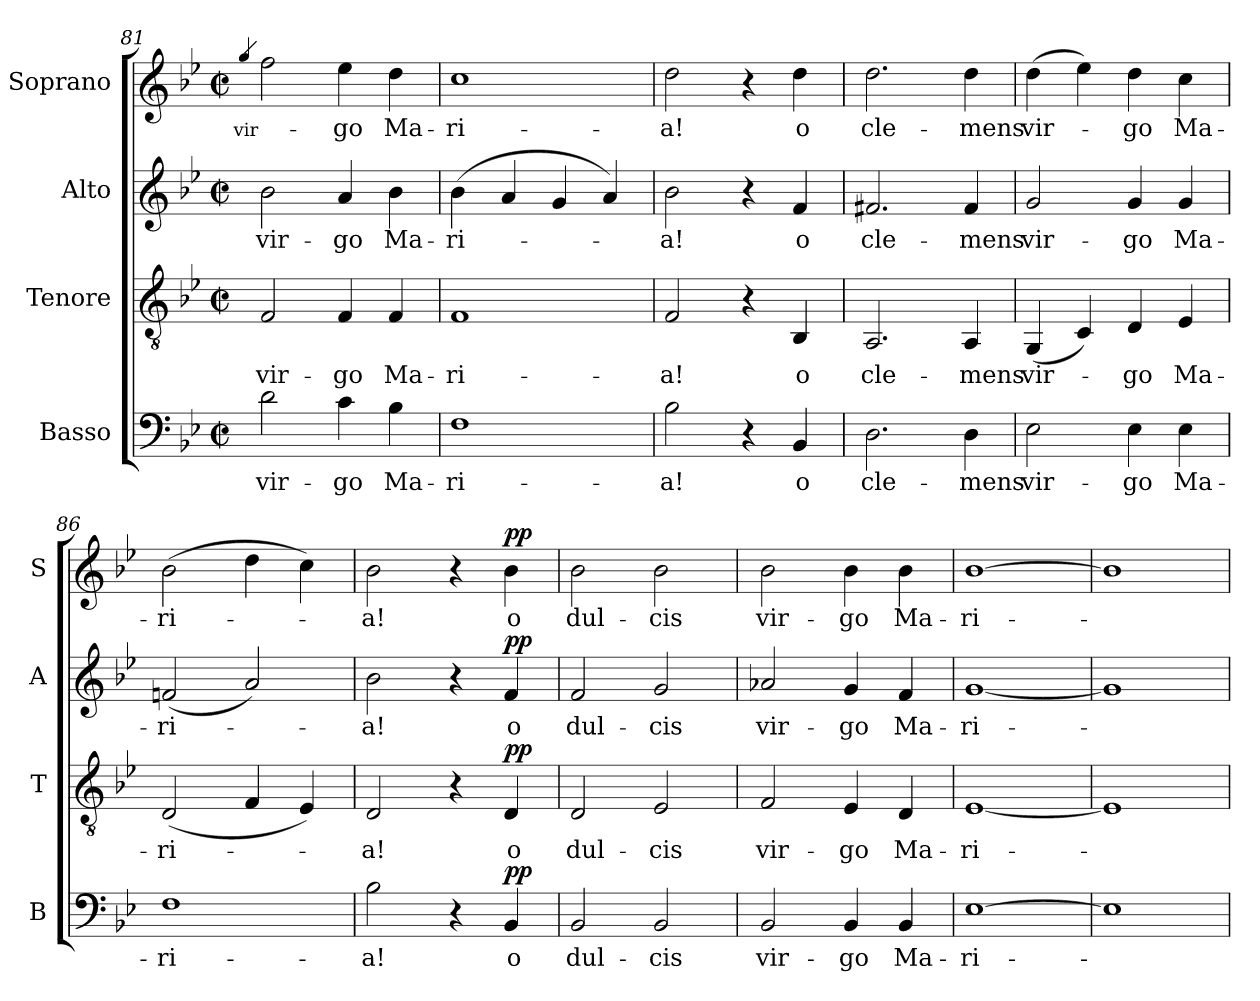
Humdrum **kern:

**kern	**text	**dynam	**kern	**text	**dynam	**kern	**text	**dynam	**kern	**text	**dynam
*part4	*part4	*part4	*part3	*part3	*part3	*part2	*part2	*part2	*part1	*part1	*part1
*staff4	*staff4	*staff4	*staff3	*staff3	*staff3	*staff2	*staff2	*staff2	*staff1	*staff1	*staff1
*I"Basso	*	*	*I"Tenore	*	*	*I"Alto	*	*	*I"Soprano	*	*
*I'B	*	*	*I'T	*	*	*I'A	*	*	*I'S	*	*
*clefF4	*	*	*clefGv2	*	*	*clefG2	*	*	*clefG2	*	*
*k[b-e-]	*	*	*k[b-e-]	*	*	*k[b-e-]	*	*	*k[b-e-]	*	*
*B-:	*	*	*B-:	*	*	*B-:	*	*	*B-:	*	*
*M2/2	*	*	*M2/2	*	*	*M2/2	*	*	*M2/2	*	*
*met(c|)	*	*	*met(c|)	*	*	*met(c|)	*	*	*met(c|)	*	*
=81	=81	=81	=81	=81	=81	=81	=81	=81	=81	=81	=81
!	!	!	!	!	!	!	!	!	!	!LO:LY:b:color=#000000	!
.	.	.	.	.	.	.	.	.	4qggi/	vir-	.
!	!LO:LY:b:color=#000000	!	!	!	!	!	!	!	!	!	!
!	!	!	!	!LO:LY:b:color=#000000	!	!	!	!	!	!	!
!	!	!	!	!	!	!	!LO:LY:b:color=#000000	!	!	!	!
2di\	vir-	.	2Fi/	vir-	.	2b-i\	vir-	.	2ffi\	.	.
!	!LO:LY:b:color=#000000	!	!	!	!	!	!	!	!	!	!
!	!	!	!	!LO:LY:b:color=#000000	!	!	!	!	!	!	!
!	!	!	!	!	!	!	!LO:LY:b:color=#000000	!	!	!	!
!	!	!	!	!	!	!	!	!	!	!LO:LY:b:color=#000000	!
4ci\	-go	.	4Fi/	-go	.	4ai/	-go	.	4ee-i\	go	.
!	!LO:LY:b:color=#000000	!	!	!	!	!	!	!	!	!	!
!	!	!	!	!LO:LY:b:color=#000000	!	!	!	!	!	!	!
!	!	!	!	!	!	!	!LO:LY:b:color=#000000	!	!	!	!
!	!	!	!	!	!	!	!	!	!	!LO:LY:b:color=#000000	!
4B-i\	Ma-	.	4Fi/	Ma-	.	4b-i\	Ma-	.	4ddi\	Ma-	.
!!LO:LB:g=z
=82	=82	=82	=82	=82	=82	=82	=82	=82	=82	=82	=82
!	!LO:LY:b:color=#000000	!	!	!	!	!	!	!	!	!	!
!	!	!	!	!LO:LY:b:color=#000000	!	!	!	!	!	!	!
!	!	!	!	!	!	!	!LO:LY:b:color=#000000	!	!	!	!
!	!	!	!	!	!	!	!	!	!	!LO:LY:b:color=#000000	!
1Fi	-ri-	.	1Fi	-ri-	.	(4b-i\	-ri-	.	1cci	-ri-	.
.	.	.	.	.	.	4ai/	.	.	.	.	.
.	.	.	.	.	.	4gi/	.	.	.	.	.
.	.	.	.	.	.	4ai/)	.	.	.	.	.
=83	=83	=83	=83	=83	=83	=83	=83	=83	=83	=83	=83
!	!LO:LY:b:color=#000000	!	!	!	!	!	!	!	!	!	!
!	!	!	!	!LO:LY:b:color=#000000	!	!	!	!	!	!	!
!	!	!	!	!	!	!	!LO:LY:b:color=#000000	!	!	!	!
!	!	!	!	!	!	!	!	!	!	!LO:LY:b:color=#000000	!
2B-i\	-a!	.	2Fi/	-a!	.	2b-i\	-a!	.	2ddi\	-a!	.
4r	.	.	4r	.	.	4r	.	.	4r	.	.
!	!LO:LY:b:color=#000000	!	!	!	!	!	!	!	!	!	!
!	!	!	!	!LO:LY:b:color=#000000	!	!	!	!	!	!	!
!	!	!	!	!	!	!	!LO:LY:b:color=#000000	!	!	!	!
!	!	!	!	!	!	!	!	!	!	!LO:LY:b:color=#000000	!
4BB-i/	o	.	4BB-i/	o	.	4fi/	o	.	4ddi\	o	.
=84	=84	=84	=84	=84	=84	=84	=84	=84	=84	=84	=84
!	!LO:LY:b:color=#000000	!	!	!	!	!	!	!	!	!	!
!	!	!	!	!LO:LY:b:color=#000000	!	!	!	!	!	!	!
!	!	!	!	!	!	!	!LO:LY:b:color=#000000	!	!	!	!
!	!	!	!	!	!	!	!	!	!	!LO:LY:b:color=#000000	!
2.Di\	cle-	.	2.AAi/	cle-	.	2.f#Xi/	cle-	.	2.ddi\	cle-	.
!	!LO:LY:b:color=#000000	!	!	!	!	!	!	!	!	!	!
!	!	!	!	!LO:LY:b:color=#000000	!	!	!	!	!	!	!
!	!	!	!	!	!	!	!LO:LY:b:color=#000000	!	!	!	!
!	!	!	!	!	!	!	!	!	!	!LO:LY:b:color=#000000	!
4Di\	-mens	.	4AAi/	-mens	.	4f#i/	-mens	.	4ddi\	-mens	.
=85	=85	=85	=85	=85	=85	=85	=85	=85	=85	=85	=85
!	!LO:LY:b:color=#000000	!	!	!	!	!	!	!	!	!	!
!	!	!	!	!LO:LY:b:color=#000000	!	!	!	!	!	!	!
!	!	!	!	!	!	!	!LO:LY:b:color=#000000	!	!	!	!
!	!	!	!	!	!	!	!	!	!	!LO:LY:b:color=#000000	!
2E-i\	vir-	.	(4GGi/	vir-	.	2gi/	vir-	.	(4ddi\	vir-	.
.	.	.	4Ci/)	.	.	.	.	.	4ee-i\)	.	.
!	!LO:LY:b:color=#000000	!	!	!	!	!	!	!	!	!	!
!	!	!	!	!LO:LY:b:color=#000000	!	!	!	!	!	!	!
!	!	!	!	!	!	!	!LO:LY:b:color=#000000	!	!	!	!
!	!	!	!	!	!	!	!	!	!	!LO:LY:b:color=#000000	!
4E-i\	-go	.	4Di/	-go	.	4gi/	-go	.	4ddi\	-go	.
!	!LO:LY:b:color=#000000	!	!	!	!	!	!	!	!	!	!
!	!	!	!	!LO:LY:b:color=#000000	!	!	!	!	!	!	!
!	!	!	!	!	!	!	!LO:LY:b:color=#000000	!	!	!	!
!	!	!	!	!	!	!	!	!	!	!LO:LY:b:color=#000000	!
4E-i\	Ma-	.	4E-i/	Ma-	.	4gi/	Ma-	.	4cci\	Ma-	.
=86	=86	=86	=86	=86	=86	=86	=86	=86	=86	=86	=86
!	!LO:LY:b:color=#000000	!	!	!	!	!	!	!	!	!	!
!	!	!	!	!LO:LY:b:color=#000000	!	!	!	!	!	!	!
!	!	!	!	!	!	!	!LO:LY:b:color=#000000	!	!	!	!
!	!	!	!	!	!	!	!	!	!	!LO:LY:b:color=#000000	!
1Fi	-ri-	.	(2Di/	-ri-	.	(2fni/	-ri-	.	(2b-i\	-ri-	.
.	.	.	4Fi/	.	.	2ai/)	.	.	4ddi\	.	.
.	.	.	4E-i/)	.	.	.	.	.	4cci\)	.	.
=87	=87	=87	=87	=87	=87	=87	=87	=87	=87	=87	=87
!	!LO:LY:b:color=#000000	!	!	!	!	!	!	!	!	!	!
!	!	!	!	!LO:LY:b:color=#000000	!	!	!	!	!	!	!
!	!	!	!	!	!	!	!LO:LY:b:color=#000000	!	!	!	!
!	!	!	!	!	!	!	!	!	!	!LO:LY:b:color=#000000	!
2B-i\	-a!	.	2Di/	-a!	.	2b-i\	-a!	.	2b-i\	-a!	.
4r	.	.	4r	.	.	4r	.	.	4r	.	.
!	!LO:LY:b:color=#000000	!	!	!	!	!	!	!	!	!	!
!	!	!	!	!LO:LY:b:color=#000000	!	!	!	!	!	!	!
!	!	!	!	!	!	!	!LO:LY:b:color=#000000	!	!	!	!
!	!	!	!	!	!	!	!	!	!	!LO:LY:b:color=#000000	!
4BB-i/	o	pp	4Di/	o	pp	4fi/	o	pp	4b-i\	o	pp
=88	=88	=88	=88	=88	=88	=88	=88	=88	=88	=88	=88
!	!LO:LY:b:color=#000000	!	!	!	!	!	!	!	!	!	!
!	!	!	!	!LO:LY:b:color=#000000	!	!	!	!	!	!	!
!	!	!	!	!	!	!	!LO:LY:b:color=#000000	!	!	!	!
!	!	!	!	!	!	!	!	!	!	!LO:LY:b:color=#000000	!
2BB-i/	dul-	.	2Di/	dul-	.	2fi/	dul-	.	2b-i\	dul-	.
!	!LO:LY:b:color=#000000	!	!	!	!	!	!	!	!	!	!
!	!	!	!	!LO:LY:b:color=#000000	!	!	!	!	!	!	!
!	!	!	!	!	!	!	!LO:LY:b:color=#000000	!	!	!	!
!	!	!	!	!	!	!	!	!	!	!LO:LY:b:color=#000000	!
2BB-i/	-cis	.	2E-i/	-cis	.	2gi/	-cis	.	2b-i\	-cis	.
=89	=89	=89	=89	=89	=89	=89	=89	=89	=89	=89	=89
!	!LO:LY:b:color=#000000	!	!	!	!	!	!	!	!	!	!
!	!	!	!	!LO:LY:b:color=#000000	!	!	!	!	!	!	!
!	!	!	!	!	!	!	!LO:LY:b:color=#000000	!	!	!	!
!	!	!	!	!	!	!	!	!	!	!LO:LY:b:color=#000000	!
2BB-i/	vir-	.	2Fi/	vir-	.	2a-Xi/	vir-	.	2b-i\	vir-	.
!	!LO:LY:b:color=#000000	!	!	!	!	!	!	!	!	!	!
!	!	!	!	!LO:LY:b:color=#000000	!	!	!	!	!	!	!
!	!	!	!	!	!	!	!LO:LY:b:color=#000000	!	!	!	!
!	!	!	!	!	!	!	!	!	!	!LO:LY:b:color=#000000	!
4BB-i/	-go	.	4E-i/	-go	.	4gi/	-go	.	4b-i\	-go	.
!	!LO:LY:b:color=#000000	!	!	!	!	!	!	!	!	!	!
!	!	!	!	!LO:LY:b:color=#000000	!	!	!	!	!	!	!
!	!	!	!	!	!	!	!LO:LY:b:color=#000000	!	!	!	!
!	!	!	!	!	!	!	!	!	!	!LO:LY:b:color=#000000	!
4BB-i/	Ma-	.	4Di/	Ma-	.	4fi/	Ma-	.	4b-i\	Ma-	.
=90	=90	=90	=90	=90	=90	=90	=90	=90	=90	=90	=90
!	!LO:LY:b:color=#000000	!	!	!	!	!	!	!	!	!	!
!	!	!	!	!LO:LY:b:color=#000000	!	!	!	!	!	!	!
!	!	!	!	!	!	!	!LO:LY:b:color=#000000	!	!	!	!
!	!	!	!	!	!	!	!	!	!	!LO:LY:b:color=#000000	!
[1E-i	-ri-	.	[1E-i	-ri-	.	[1gi	-ri-	.	[1b-i	-ri-	.
=91	=91	=91	=91	=91	=91	=91	=91	=91	=91	=91	=91
1E-i]	.	.	1E-i]	.	.	1gi]	.	.	1b-i]	.	.
=	=	=	=	=	=	=	=	=	=	=	=
*-	*-	*-	*-	*-	*-	*-	*-	*-	*-	*-	*-
